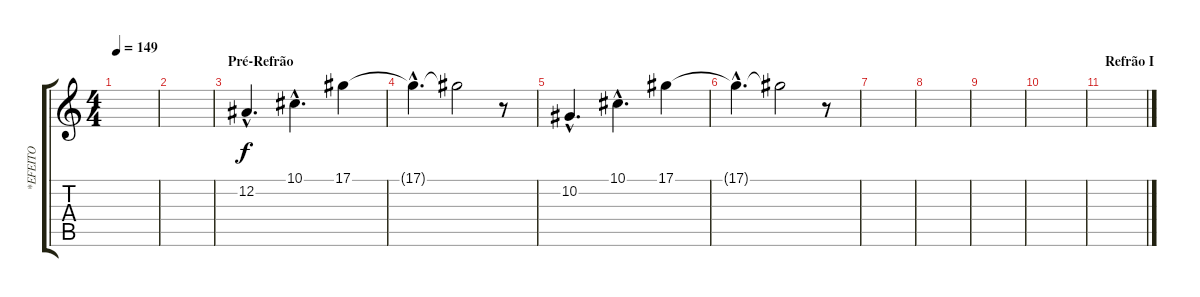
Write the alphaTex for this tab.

\track ("*EFEITO" "*EFEITO") {instrument fx4atmosphere}
\staff {score tabs}
\tuning (Eb4 Bb3 Gb3 Db3 Ab2 Eb2) {hide}
\ts (4 4)
\tempo 149
\clef g2
\ks c
|
|
\section ("" "Pré-Refrão")
12.2{hac}.4{d instrument fx4atmosphere} 10.1{hac}.4{d} 17.1.4 |
17.1{hac t}.4{d} 17.1{t}.2 r.8 |
10.2{hac}.4{d} 10.1{hac}.4{d} 17.1.4 |
17.1{hac t}.4{d} 17.1{t}.2 r.8 |
|
|
|
|
\section ("" "Refrão I")
